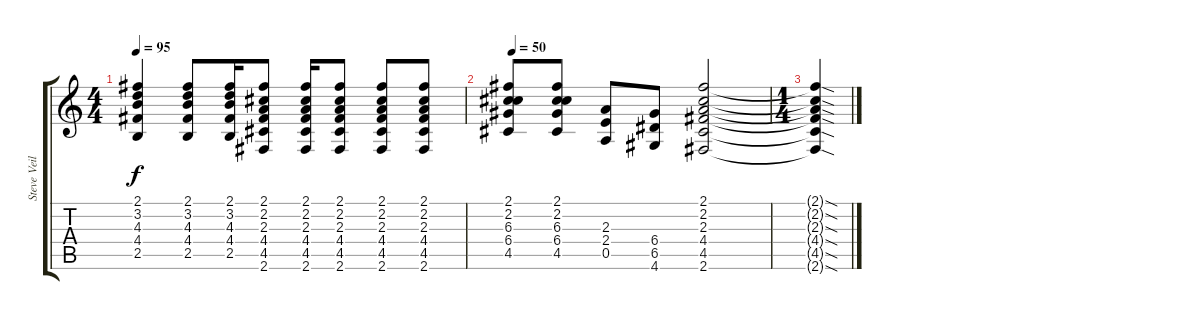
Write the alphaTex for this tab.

\track ("Steve Veilleux" "Steve Veil") {instrument acousticguitarsteel}
\staff {score tabs}
\tuning (E4 B3 G3 D3 A2 E2) {hide}
\ts (4 4)
\tempo 95
\clef g2
\ks c
(2.1 3.2 4.3 4.4 2.5).4{dy f} (2.1 3.2 4.3 4.4 2.5).8 (2.1 3.2 4.3 4.4 2.5).16 (2.1 2.2 2.3 4.4 4.5 2.6).8 (2.1 2.2 2.3 4.4 4.5 2.6).16 (2.1 2.2 2.3 4.4 4.5 2.6).8 (2.1 2.2 2.3 4.4 4.5 2.6).8 (2.1 2.2 2.3 4.4 4.5 2.6).8 |
\tempo 50
(2.1 2.2 6.3 6.4 4.5).8 (2.1 2.2 6.3 6.4 4.5).8 (2.3 2.4 0.5).8 (6.4 6.5 4.6).8 (2.1 2.2 2.3 4.4 4.5 2.6).2 |
\ts (1 4)
(2.1{sod t} 2.2{sod t} 2.3{sod t} 4.4{sod t} 4.5{sod t} 2.6{sod t}).4
